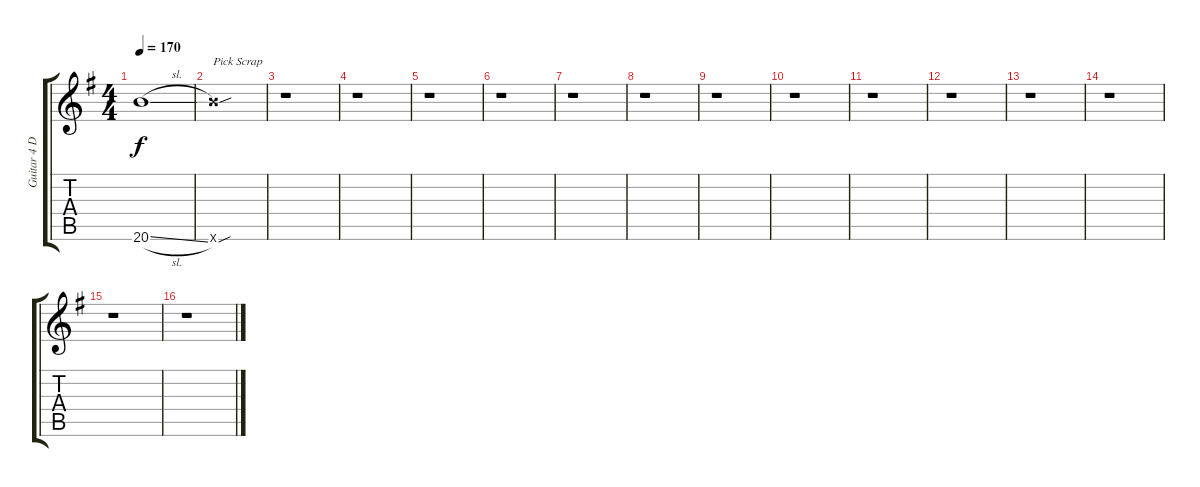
\track ("Guitar 4 Delay" "Guitar 4 D") {instrument distortionguitar}
\staff {score tabs}
\tuning (Eb4 Bb3 Gb3 Db3 Ab2 Eb2) {hide}
\ts (4 4)
\tempo 170
\clef g2
\ks g
20.6{sl}.1{dy f} |
20.6{sou x}.1{txt "Pick Scrap"} |
r.1 |
r.1 |
r.1 |
r.1 |
r.1 |
r.1 |
r.1 |
r.1 |
r.1 |
r.1 |
r.1 |
r.1 |
r.1 |
r.1
